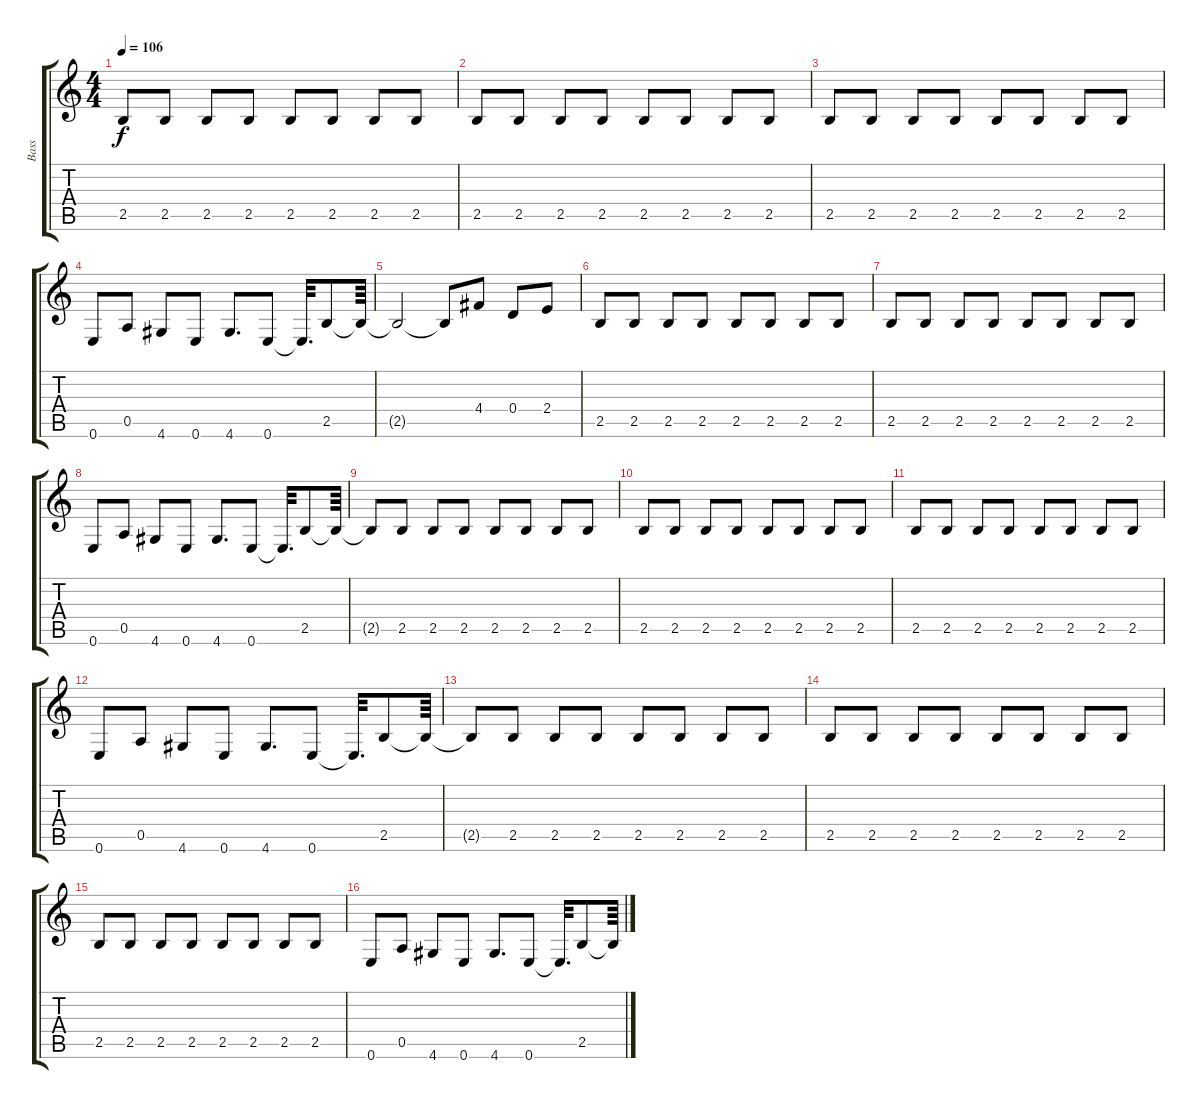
\track ("Bass" "Bass") {instrument electricbassfinger}
\staff {score tabs}
\tuning (E4 B3 G3 D3 A2 E2) {hide}
\ts (4 4)
\tempo 106
\clef g2
\ks c
2.5{t}.8{dy f} 2.5.8 2.5.8 2.5.8 2.5.8 2.5.8 2.5.8 2.5.8 |
2.5.8 2.5.8 2.5.8 2.5.8 2.5.8 2.5.8 2.5.8 2.5.8 |
2.5.8 2.5.8 2.5.8 2.5.8 2.5.8 2.5.8 2.5.8 2.5.8 |
0.6.8 0.5.8 4.6.8 0.6.8 4.6.8{d} 0.6.8 0.6{t}.32{d} 2.5.8 2.5{t}.64 |
2.5{t}.2 2.5{t}.8 4.4.8 0.4.8 2.4.8 |
2.5.8 2.5.8 2.5.8 2.5.8 2.5.8 2.5.8 2.5.8 2.5.8 |
2.5.8 2.5.8 2.5.8 2.5.8 2.5.8 2.5.8 2.5.8 2.5.8 |
0.6.8 0.5.8 4.6.8 0.6.8 4.6.8{d} 0.6.8 0.6{t}.32{d} 2.5.8 2.5{t}.64 |
2.5{t}.8 2.5.8 2.5.8 2.5.8 2.5.8 2.5.8 2.5.8 2.5.8 |
2.5.8 2.5.8 2.5.8 2.5.8 2.5.8 2.5.8 2.5.8 2.5.8 |
2.5.8 2.5.8 2.5.8 2.5.8 2.5.8 2.5.8 2.5.8 2.5.8 |
0.6.8 0.5.8 4.6.8 0.6.8 4.6.8{d} 0.6.8 0.6{t}.32{d} 2.5.8 2.5{t}.64 |
2.5{t}.8 2.5.8 2.5.8 2.5.8 2.5.8 2.5.8 2.5.8 2.5.8 |
2.5.8 2.5.8 2.5.8 2.5.8 2.5.8 2.5.8 2.5.8 2.5.8 |
2.5.8 2.5.8 2.5.8 2.5.8 2.5.8 2.5.8 2.5.8 2.5.8 |
0.6.8 0.5.8 4.6.8 0.6.8 4.6.8{d} 0.6.8 0.6{t}.32{d} 2.5.8 2.5{t}.64
